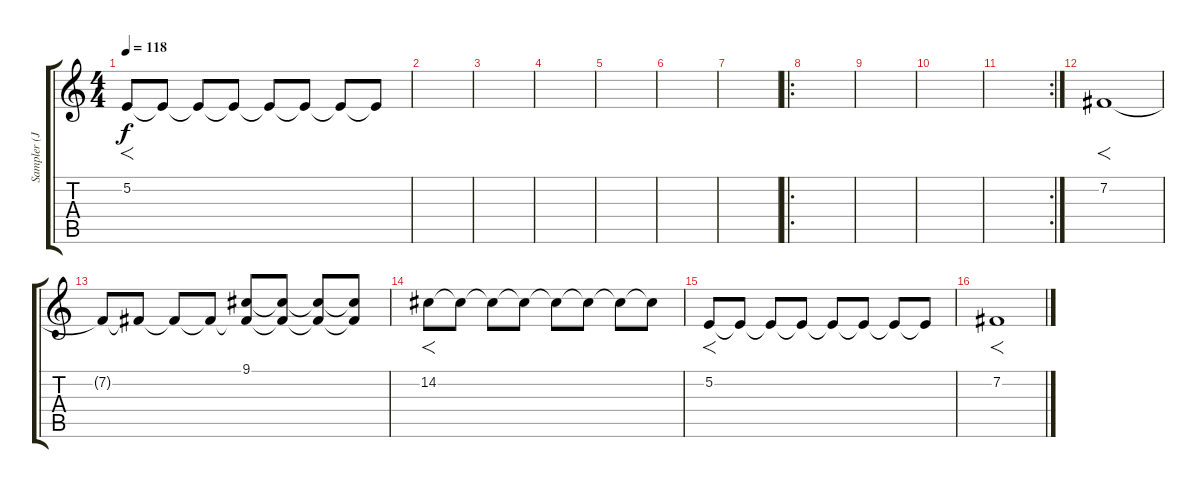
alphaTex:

\track ("Sampler (Joseph Hahn)" "Sampler (J") {instrument fx5brightness}
\staff {score tabs}
\tuning (E4 B3 G3 D3 A2 E2) {hide}
\ts (4 4)
\tempo 118
\clef g2
\ks c
5.2.8{f dy f} 5.2{t}.8 5.2{t}.8 5.2{t}.8 5.2{t}.8 5.2{t}.8 5.2{t}.8 5.2{t}.8 |
|
|
|
|
|
|
\ro
|
|
|
\rc 2
|
7.2.1{f volume 12 instrument pad8sweep} |
7.2{t}.8 7.2{t}.8 7.2{t}.8 7.2{t}.8 (9.1 7.2{t}).8 (9.1{t} 7.2{t}).8 (9.1{t} 7.2{t}).8 (9.1{t} 7.2{t}).8 |
14.2.8{f} 14.2{t}.8 14.2{t}.8 14.2{t}.8 14.2{t}.8 14.2{t}.8 14.2{t}.8 14.2{t}.8 |
5.2.8{f} 5.2{t}.8 5.2{t}.8 5.2{t}.8 5.2{t}.8 5.2{t}.8 5.2{t}.8 5.2{t}.8 |
7.2.1{f volume 12 instrument pad8sweep}
